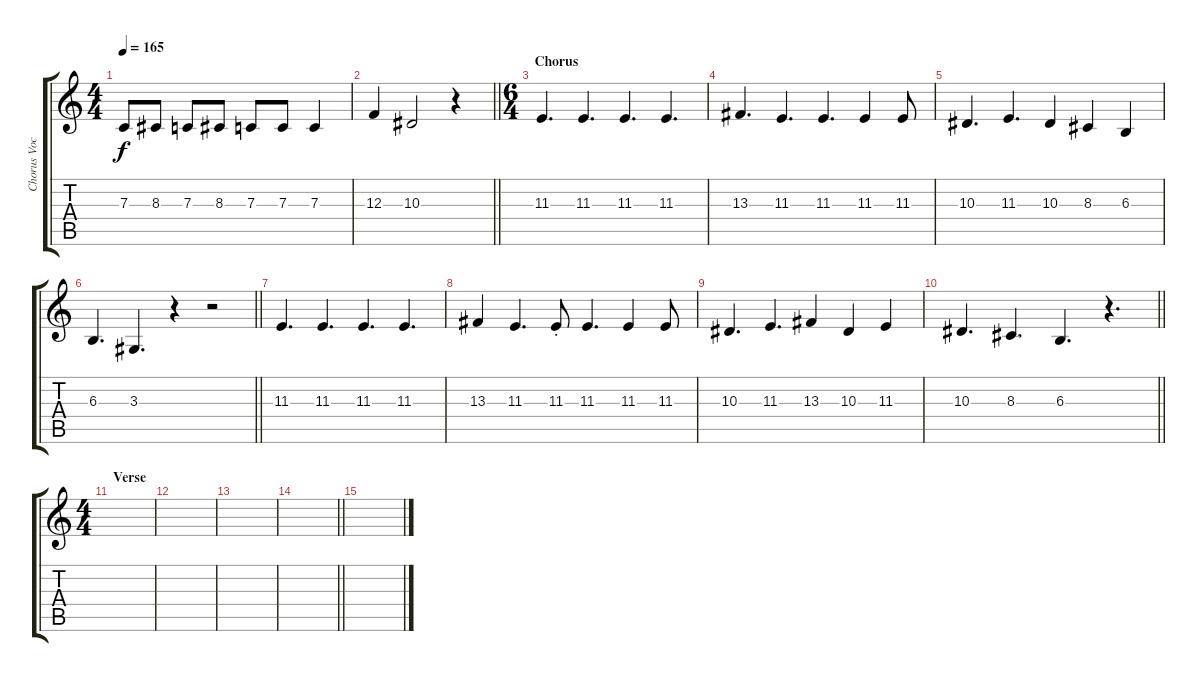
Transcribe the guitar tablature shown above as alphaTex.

\track ("Chorus Vocals I" "Chorus Voc") {instrument pad4choir}
\staff {score tabs}
\tuning (D4 A3 F3 C3 G2 C2) {hide}
\ts (4 4)
\tempo 165
\clef g2
\ks c
7.3.8{dy f} 8.3.8 7.3.8 8.3.8 7.3.8 7.3.8 7.3.4 |
\barLineRight lightlight
12.3.4 10.3.2 r.4 |
\ts (6 4)
\section ("" "Chorus")
11.3.4{d} 11.3.4{d} 11.3.4{d} 11.3.4{d} |
13.3.4{d} 11.3.4{d} 11.3.4{d} 11.3.4 11.3.8 |
10.3.4{d} 11.3.4{d} 10.3.4 8.3.4 6.3.4 |
\barLineRight lightlight
6.3.4{d} 3.3.4{d} r.4 r.2 |
\section ("" "")
11.3.4{d} 11.3.4{d} 11.3.4{d} 11.3.4{d} |
13.3.4 11.3.4{d} 11.3{st}.8 11.3.4{d} 11.3.4 11.3.8 |
10.3.4{d} 11.3.4{d} 13.3.4 10.3.4 11.3.4 |
\barLineRight lightlight
10.3.4{d} 8.3.4{d} 6.3.4{d} r.4{d} |
\ts (4 4)
\section ("" "Verse")
|
|
|
\barLineRight lightlight
|
\section ("" "")
